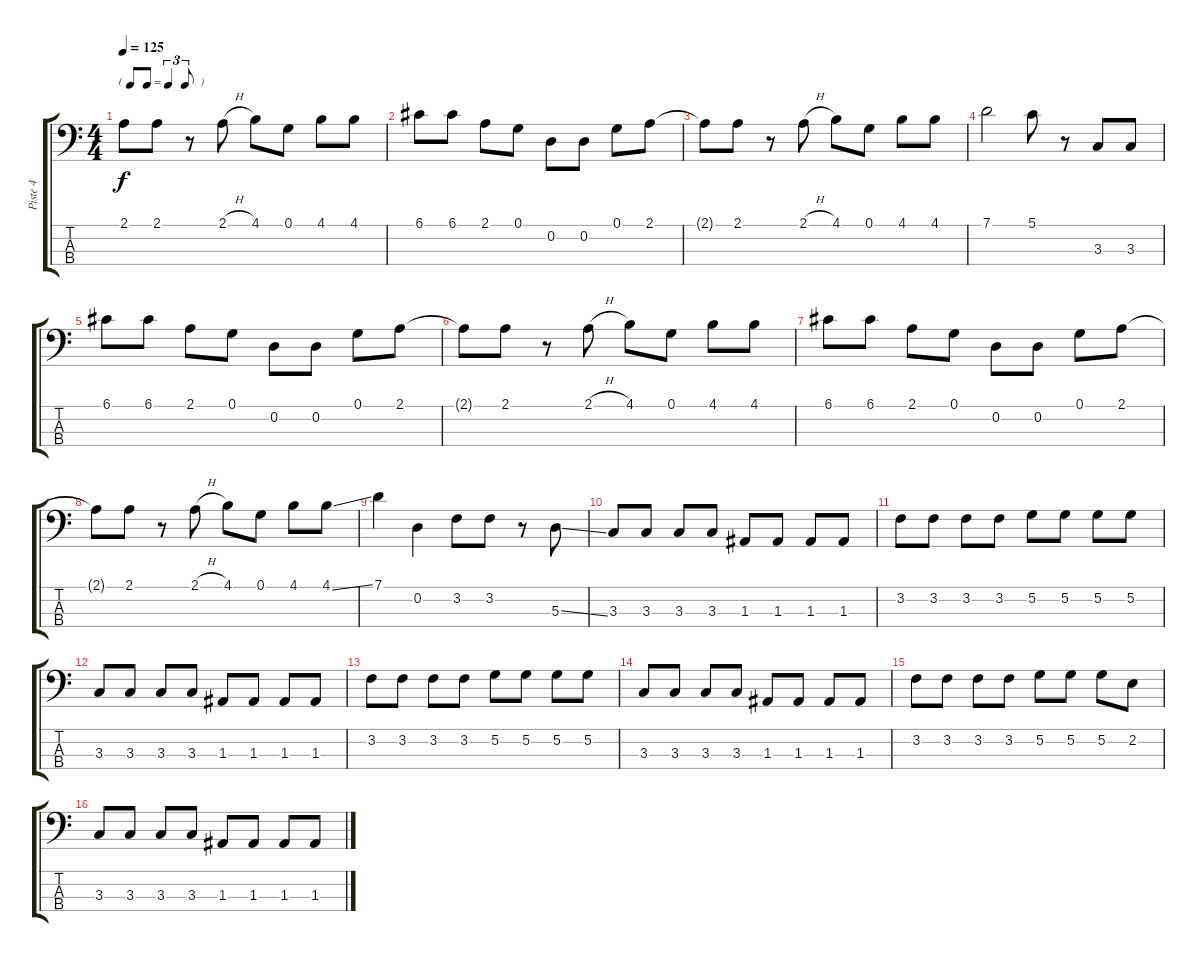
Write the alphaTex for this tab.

\track ("Piste 4" "Piste 4") {instrument electricbassfinger}
\staff {score tabs}
\tuning (G2 D2 A1 E1) {hide}
\ts (4 4)
\tf triplet8th
\tempo 125
\clef f4
\ks c
2.1{t}.8{dy f} 2.1.8 r.8 2.1{h}.8 4.1.8 0.1.8 4.1.8 4.1.8 |
6.1.8 6.1.8 2.1.8 0.1.8 0.2.8 0.2.8 0.1.8 2.1.8 |
2.1{t}.8 2.1.8 r.8 2.1{h}.8 4.1.8 0.1.8 4.1.8 4.1.8 |
7.1.2 5.1.8 r.8 3.3.8 3.3.8 |
6.1.8 6.1.8 2.1.8 0.1.8 0.2.8 0.2.8 0.1.8 2.1.8 |
2.1{t}.8 2.1.8 r.8 2.1{h}.8 4.1.8 0.1.8 4.1.8 4.1.8 |
6.1.8 6.1.8 2.1.8 0.1.8 0.2.8 0.2.8 0.1.8 2.1.8 |
2.1{t}.8 2.1.8 r.8 2.1{h}.8 4.1.8 0.1.8 4.1.8 4.1{ss}.8 |
7.1.4 0.2.4 3.2.8 3.2.8 r.8 5.3{ss}.8 |
3.3.8 3.3.8 3.3.8 3.3.8 1.3.8 1.3.8 1.3.8 1.3.8 |
3.2.8 3.2.8 3.2.8 3.2.8 5.2.8 5.2.8 5.2.8 5.2.8 |
3.3.8 3.3.8 3.3.8 3.3.8 1.3.8 1.3.8 1.3.8 1.3.8 |
3.2.8 3.2.8 3.2.8 3.2.8 5.2.8 5.2.8 5.2.8 5.2.8 |
3.3.8 3.3.8 3.3.8 3.3.8 1.3.8 1.3.8 1.3.8 1.3.8 |
3.2.8 3.2.8 3.2.8 3.2.8 5.2.8 5.2.8 5.2.8 2.2.8 |
3.3.8 3.3.8 3.3.8 3.3.8 1.3.8 1.3.8 1.3.8 1.3.8
